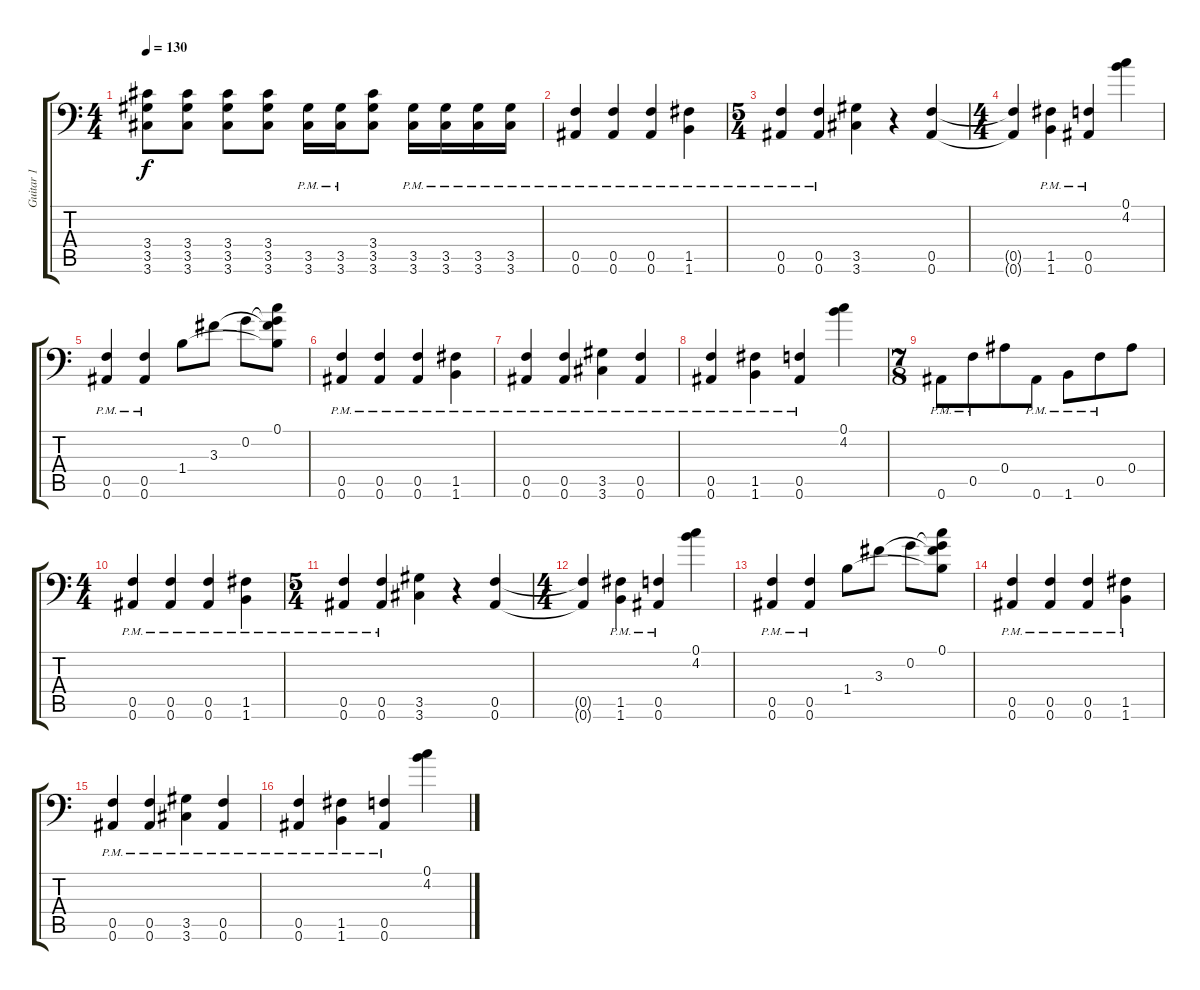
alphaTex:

\track ("Guitar 1" "Guitar 1") {instrument distortionguitar}
\staff {score tabs}
\tuning (C4 G3 Eb3 Bb2 F2 Bb1) {hide}
\ts (4 4)
\tempo 130
\clef f4
\ks c
(3.4 3.5 3.6).8{dy f} (3.4 3.5 3.6).8 (3.4 3.5 3.6).8 (3.4 3.5 3.6).8 (3.5{pm} 3.6{pm}).16 (3.5{pm} 3.6{pm}).16 (3.4 3.5 3.6).8 (3.5{pm} 3.6{pm}).16 (3.5{pm} 3.6{pm}).16 (3.5{pm} 3.6{pm}).16 (3.5{pm} 3.6{pm}).16 |
(0.5{pm} 0.6{pm}).4 (0.5{pm} 0.6{pm}).4 (0.5{pm} 0.6{pm}).4 (1.5{pm} 1.6{pm}).4 |
\ts (5 4)
(0.5{pm} 0.6{pm}).4 (0.5{pm} 0.6{pm}).4 (3.5 3.6).4 r.4 (0.5 0.6).4 |
\ts (4 4)
(0.5{t} 0.6{t}).4 (1.5{pm} 1.6{pm}).4 (0.5{pm} 0.6{pm}).4 (0.1 4.2).4 |
(0.5{pm} 0.6{pm}).4 (0.5{pm} 0.6{pm}).4 1.4.8 3.3.8 0.2.8 (0.1 0.2{t} 3.3{t} 1.4{t}).8 |
(0.5{pm} 0.6{pm}).4 (0.5{pm} 0.6{pm}).4 (0.5{pm} 0.6{pm}).4 (1.5{pm} 1.6{pm}).4 |
(0.5{pm} 0.6{pm}).4 (0.5{pm} 0.6{pm}).4 (3.5{pm} 3.6{pm}).4 (0.5{pm} 0.6{pm}).4 |
(0.5{pm} 0.6{pm}).4 (1.5{pm} 1.6{pm}).4 (0.5{pm} 0.6{pm}).4 (0.1 4.2).4 |
\ts (7 8)
0.6{pm}.8 0.5{pm}.8 0.4.8 0.6{pm}.8 1.6{pm}.8 0.5{pm}.8 0.4.8 |
\ts (4 4)
(0.5{pm} 0.6{pm}).4{volume 5} (0.5{pm} 0.6{pm}).4 (0.5{pm} 0.6{pm}).4 (1.5{pm} 1.6{pm}).4 |
\ts (5 4)
(0.5{pm} 0.6{pm}).4 (0.5{pm} 0.6{pm}).4 (3.5 3.6).4 r.4 (0.5 0.6).4 |
\ts (4 4)
(0.5{t} 0.6{t}).4 (1.5{pm} 1.6{pm}).4 (0.5{pm} 0.6{pm}).4 (0.1 4.2).4 |
(0.5{pm} 0.6{pm}).4 (0.5{pm} 0.6{pm}).4 1.4.8 3.3.8 0.2.8 (0.1 0.2{t} 3.3{t} 1.4{t}).8 |
(0.5{pm} 0.6{pm}).4{volume 0} (0.5{pm} 0.6{pm}).4 (0.5{pm} 0.6{pm}).4 (1.5{pm} 1.6{pm}).4 |
(0.5{pm} 0.6{pm}).4 (0.5{pm} 0.6{pm}).4 (3.5{pm} 3.6{pm}).4 (0.5{pm} 0.6{pm}).4 |
(0.5{pm} 0.6{pm}).4 (1.5{pm} 1.6{pm}).4 (0.5{pm} 0.6{pm}).4 (0.1 4.2).4
